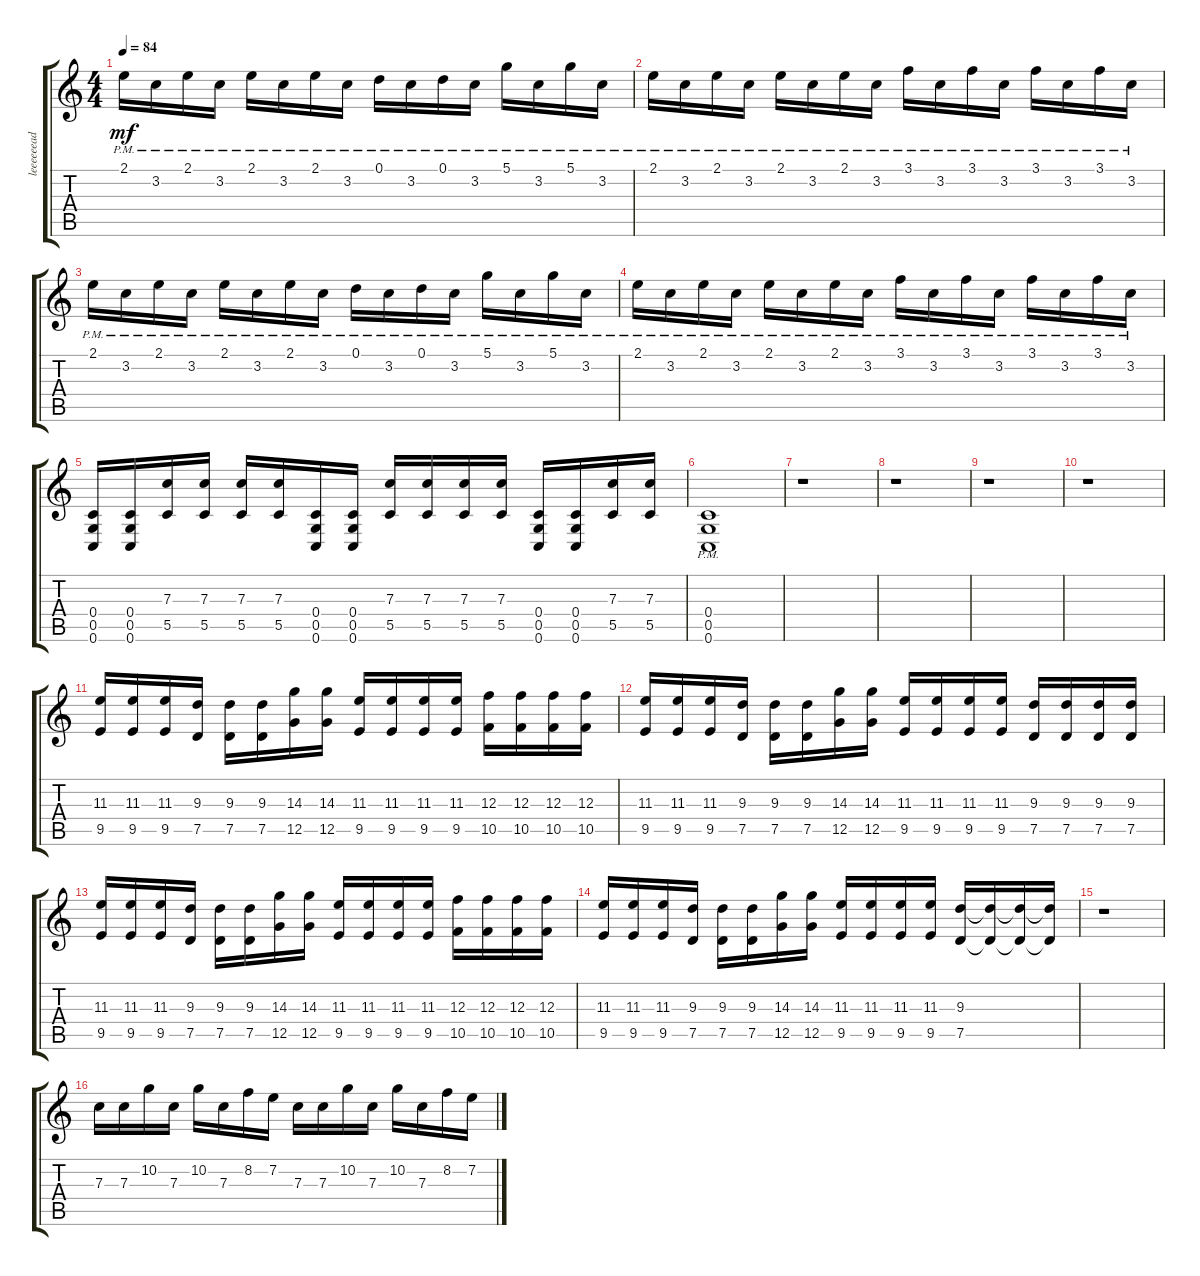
\track ("leeeeeead" "leeeeeead") {instrument distortionguitar}
\staff {score tabs}
\tuning (D4 A3 F3 C3 G2 C2) {hide}
\ts (4 4)
\tempo 84
\clef g2
\ks c
2.1{pm}.16{dy mf} 3.2{pm}.16 2.1{pm}.16 3.2{pm}.16 2.1{pm}.16 3.2{pm}.16 2.1{pm}.16 3.2{pm}.16 0.1{pm}.16 3.2{pm}.16 0.1{pm}.16 3.2{pm}.16 5.1{pm}.16 3.2{pm}.16 5.1{pm}.16 3.2{pm}.16 |
2.1{pm}.16 3.2{pm}.16 2.1{pm}.16 3.2{pm}.16 2.1{pm}.16 3.2{pm}.16 2.1{pm}.16 3.2{pm}.16 3.1{pm}.16 3.2{pm}.16 3.1{pm}.16 3.2{pm}.16 3.1{pm}.16 3.2{pm}.16 3.1{pm}.16 3.2{pm}.16 |
2.1{pm}.16 3.2{pm}.16 2.1{pm}.16 3.2{pm}.16 2.1{pm}.16 3.2{pm}.16 2.1{pm}.16 3.2{pm}.16 0.1{pm}.16 3.2{pm}.16 0.1{pm}.16 3.2{pm}.16 5.1{pm}.16 3.2{pm}.16 5.1{pm}.16 3.2{pm}.16 |
2.1{pm}.16 3.2{pm}.16 2.1{pm}.16 3.2{pm}.16 2.1{pm}.16 3.2{pm}.16 2.1{pm}.16 3.2{pm}.16 3.1{pm}.16 3.2{pm}.16 3.1{pm}.16 3.2{pm}.16 3.1{pm}.16 3.2{pm}.16 3.1{pm}.16 3.2{pm}.16 |
(0.4 0.5 0.6).16 (0.4 0.5 0.6).16 (7.3 5.5).16 (7.3 5.5).16 (7.3 5.5).16 (7.3 5.5).16 (0.4 0.5 0.6).16 (0.4 0.5 0.6).16 (7.3 5.5).16 (7.3 5.5).16 (7.3 5.5).16 (7.3 5.5).16 (0.4 0.5 0.6).16 (0.4 0.5 0.6).16 (7.3 5.5).16 (7.3 5.5).16 |
(0.4{pm} 0.5{pm} 0.6{pm}).1 |
r.1 |
r.1 |
r.1 |
r.1 |
(11.3 9.5).16 (11.3 9.5).16 (11.3 9.5).16 (9.3 7.5).16 (9.3 7.5).16 (9.3 7.5).16 (14.3 12.5).16 (14.3 12.5).16 (11.3 9.5).16 (11.3 9.5).16 (11.3 9.5).16 (11.3 9.5).16 (12.3 10.5).16 (12.3 10.5).16 (12.3 10.5).16 (12.3 10.5).16 |
(11.3 9.5).16 (11.3 9.5).16 (11.3 9.5).16 (9.3 7.5).16 (9.3 7.5).16 (9.3 7.5).16 (14.3 12.5).16 (14.3 12.5).16 (11.3 9.5).16 (11.3 9.5).16 (11.3 9.5).16 (11.3 9.5).16 (9.3 7.5).16 (9.3 7.5).16 (9.3 7.5).16 (9.3 7.5).16 |
(11.3 9.5).16 (11.3 9.5).16 (11.3 9.5).16 (9.3 7.5).16 (9.3 7.5).16 (9.3 7.5).16 (14.3 12.5).16 (14.3 12.5).16 (11.3 9.5).16 (11.3 9.5).16 (11.3 9.5).16 (11.3 9.5).16 (12.3 10.5).16 (12.3 10.5).16 (12.3 10.5).16 (12.3 10.5).16 |
(11.3 9.5).16 (11.3 9.5).16 (11.3 9.5).16 (9.3 7.5).16 (9.3 7.5).16 (9.3 7.5).16 (14.3 12.5).16 (14.3 12.5).16 (11.3 9.5).16 (11.3 9.5).16 (11.3 9.5).16 (11.3 9.5).16 (9.3 7.5).16 (9.3{t} 7.5{t}).16 (9.3{t} 7.5{t}).16 (9.3{t} 7.5{t}).16 |
r.1 |
7.3.16 7.3.16 10.2.16 7.3.16 10.2.16 7.3.16 8.2.16 7.2.16 7.3.16 7.3.16 10.2.16 7.3.16 10.2.16 7.3.16 8.2.16 7.2.16
